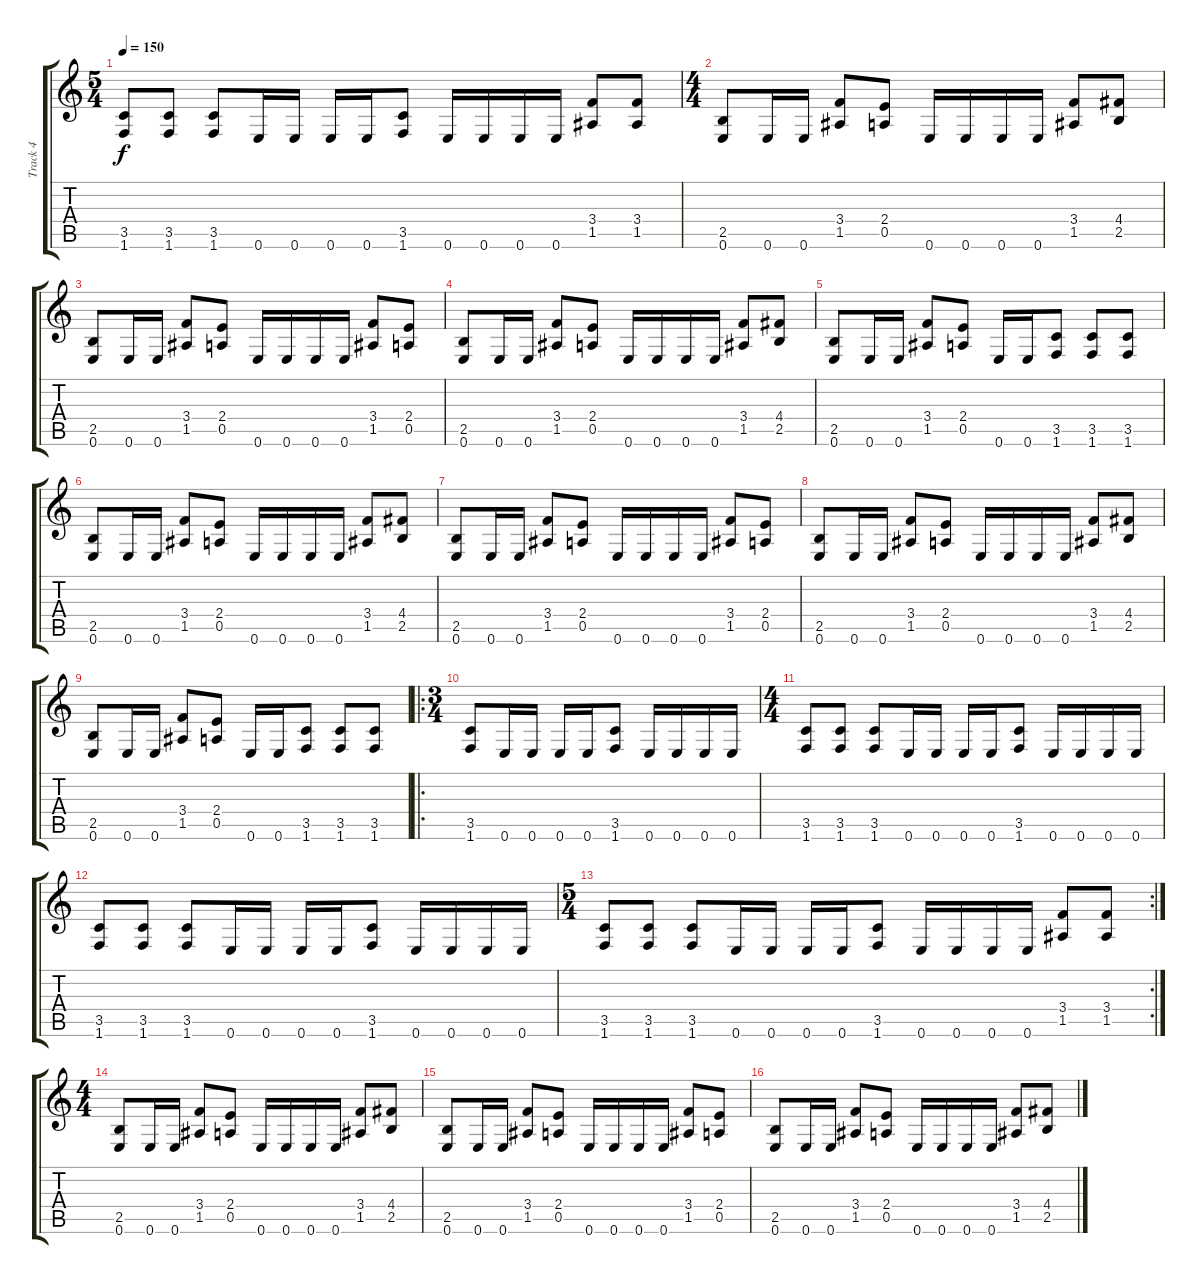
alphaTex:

\track ("Track 4" "Track 4") {instrument distortionguitar}
\staff {score tabs}
\tuning (E4 B3 G3 D3 A2 E2) {hide}
\ts (5 4)
\tempo 150
\clef g2
\ks c
(3.5 1.6).8{dy f} (3.5 1.6).8 (3.5 1.6).8 0.6.16 0.6.16 0.6.16 0.6.16 (3.5 1.6).8 0.6.16 0.6.16 0.6.16 0.6.16 (3.4 1.5).8 (3.4 1.5).8 |
\ts (4 4)
(2.5 0.6).8 0.6.16 0.6.16 (3.4 1.5).8 (2.4 0.5).8 0.6.16 0.6.16 0.6.16 0.6.16 (3.4 1.5).8 (4.4 2.5).8 |
(2.5 0.6).8 0.6.16 0.6.16 (3.4 1.5).8 (2.4 0.5).8 0.6.16 0.6.16 0.6.16 0.6.16 (3.4 1.5).8 (2.4 0.5).8 |
(2.5 0.6).8 0.6.16 0.6.16 (3.4 1.5).8 (2.4 0.5).8 0.6.16 0.6.16 0.6.16 0.6.16 (3.4 1.5).8 (4.4 2.5).8 |
(2.5 0.6).8 0.6.16 0.6.16 (3.4 1.5).8 (2.4 0.5).8 0.6.16 0.6.16 (3.5 1.6).8 (3.5 1.6).8 (3.5 1.6).8 |
(2.5 0.6).8 0.6.16 0.6.16 (3.4 1.5).8 (2.4 0.5).8 0.6.16 0.6.16 0.6.16 0.6.16 (3.4 1.5).8 (4.4 2.5).8 |
(2.5 0.6).8 0.6.16 0.6.16 (3.4 1.5).8 (2.4 0.5).8 0.6.16 0.6.16 0.6.16 0.6.16 (3.4 1.5).8 (2.4 0.5).8 |
(2.5 0.6).8 0.6.16 0.6.16 (3.4 1.5).8 (2.4 0.5).8 0.6.16 0.6.16 0.6.16 0.6.16 (3.4 1.5).8 (4.4 2.5).8 |
(2.5 0.6).8 0.6.16 0.6.16 (3.4 1.5).8 (2.4 0.5).8 0.6.16 0.6.16 (3.5 1.6).8 (3.5 1.6).8 (3.5 1.6).8 |
\ro
\ts (3 4)
(3.5 1.6).8 0.6.16 0.6.16 0.6.16 0.6.16 (3.5 1.6).8 0.6.16 0.6.16 0.6.16 0.6.16 |
\ts (4 4)
(3.5 1.6).8 (3.5 1.6).8 (3.5 1.6).8 0.6.16 0.6.16 0.6.16 0.6.16 (3.5 1.6).8 0.6.16 0.6.16 0.6.16 0.6.16 |
(3.5 1.6).8 (3.5 1.6).8 (3.5 1.6).8 0.6.16 0.6.16 0.6.16 0.6.16 (3.5 1.6).8 0.6.16 0.6.16 0.6.16 0.6.16 |
\rc 2
\ts (5 4)
(3.5 1.6).8 (3.5 1.6).8 (3.5 1.6).8 0.6.16 0.6.16 0.6.16 0.6.16 (3.5 1.6).8 0.6.16 0.6.16 0.6.16 0.6.16 (3.4 1.5).8 (3.4 1.5).8 |
\ts (4 4)
(2.5 0.6).8 0.6.16 0.6.16 (3.4 1.5).8 (2.4 0.5).8 0.6.16 0.6.16 0.6.16 0.6.16 (3.4 1.5).8 (4.4 2.5).8 |
(2.5 0.6).8 0.6.16 0.6.16 (3.4 1.5).8 (2.4 0.5).8 0.6.16 0.6.16 0.6.16 0.6.16 (3.4 1.5).8 (2.4 0.5).8 |
(2.5 0.6).8 0.6.16 0.6.16 (3.4 1.5).8 (2.4 0.5).8 0.6.16 0.6.16 0.6.16 0.6.16 (3.4 1.5).8 (4.4 2.5).8
